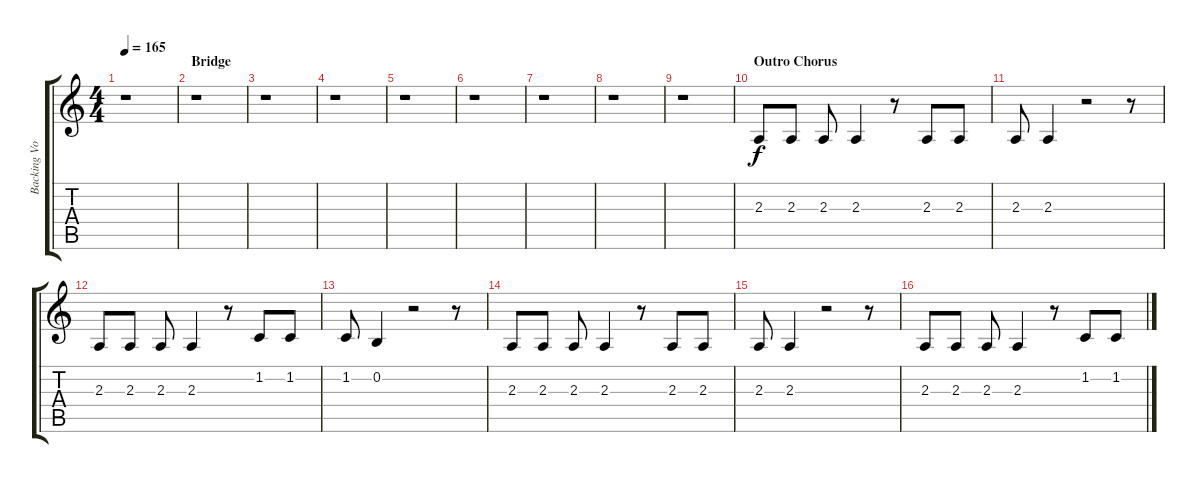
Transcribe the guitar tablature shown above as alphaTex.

\track ("Backing Vocals" "Backing Vo") {instrument lead2sawtooth}
\staff {score tabs}
\tuning (E4 B3 G3 D3 A2 E2) {hide}
\ts (4 4)
\tempo 165
\clef g2
\ks c
r.1{dy f} |
\section ("" "Bridge")
r.1 |
r.1 |
r.1 |
r.1 |
r.1 |
r.1 |
r.1 |
r.1 |
\section ("" "Outro Chorus")
2.3.8 2.3.8 2.3.8 2.3.4 r.8 2.3.8 2.3.8 |
2.3.8 2.3.4 r.2 r.8 |
2.3.8 2.3.8 2.3.8 2.3.4 r.8 1.2.8 1.2.8 |
1.2.8 0.2.4 r.2 r.8 |
2.3.8 2.3.8 2.3.8 2.3.4 r.8 2.3.8 2.3.8 |
2.3.8 2.3.4 r.2 r.8 |
2.3.8 2.3.8 2.3.8 2.3.4 r.8 1.2.8 1.2.8
